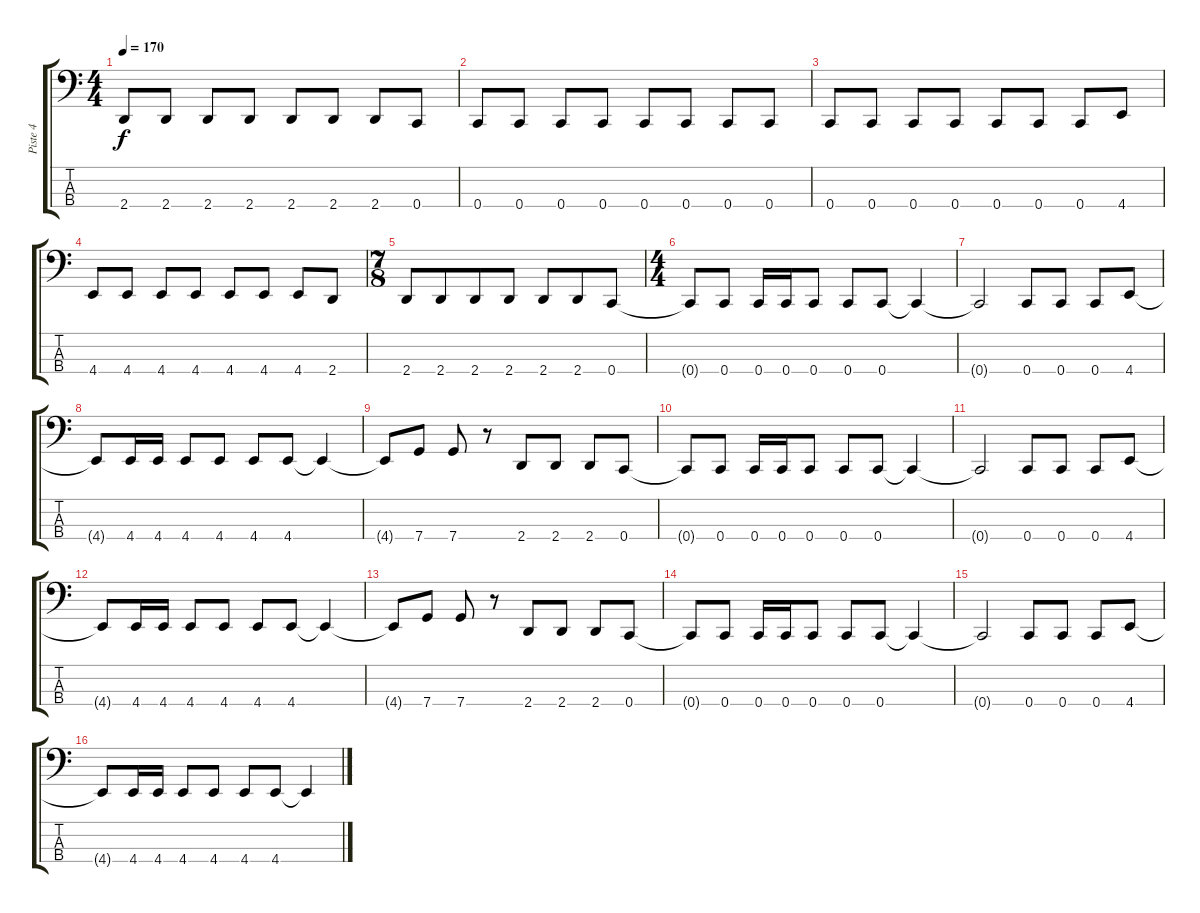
\track ("Piste 4" "Piste 4") {instrument electricbassfinger}
\staff {score tabs}
\tuning (F2 C2 G1 C1) {hide}
\ts (4 4)
\tempo 170
\clef f4
\ks c
2.4.8{dy f} 2.4.8 2.4.8 2.4.8 2.4.8 2.4.8 2.4.8 0.4.8 |
0.4.8 0.4.8 0.4.8 0.4.8 0.4.8 0.4.8 0.4.8 0.4.8 |
0.4.8 0.4.8 0.4.8 0.4.8 0.4.8 0.4.8 0.4.8 4.4.8 |
4.4.8 4.4.8 4.4.8 4.4.8 4.4.8 4.4.8 4.4.8 2.4.8 |
\ts (7 8)
2.4.8 2.4.8 2.4.8 2.4.8 2.4.8 2.4.8 0.4.8 |
\ts (4 4)
0.4{t}.8 0.4.8 0.4.16 0.4.16 0.4.8 0.4.8 0.4.8 0.4{t}.4 |
0.4{t}.2 0.4.8 0.4.8 0.4.8 4.4.8 |
4.4{t}.8 4.4.16 4.4.16 4.4.8 4.4.8 4.4.8 4.4.8 4.4{t}.4 |
4.4{t}.8 7.4.8 7.4.8 r.8 2.4.8 2.4.8 2.4.8 0.4.8 |
0.4{t}.8 0.4.8 0.4.16 0.4.16 0.4.8 0.4.8 0.4.8 0.4{t}.4 |
0.4{t}.2 0.4.8 0.4.8 0.4.8 4.4.8 |
4.4{t}.8 4.4.16 4.4.16 4.4.8 4.4.8 4.4.8 4.4.8 4.4{t}.4 |
4.4{t}.8 7.4.8 7.4.8 r.8 2.4.8 2.4.8 2.4.8 0.4.8 |
0.4{t}.8 0.4.8 0.4.16 0.4.16 0.4.8 0.4.8 0.4.8 0.4{t}.4 |
0.4{t}.2 0.4.8 0.4.8 0.4.8 4.4.8 |
4.4{t}.8 4.4.16 4.4.16 4.4.8 4.4.8 4.4.8 4.4.8 4.4{t}.4
